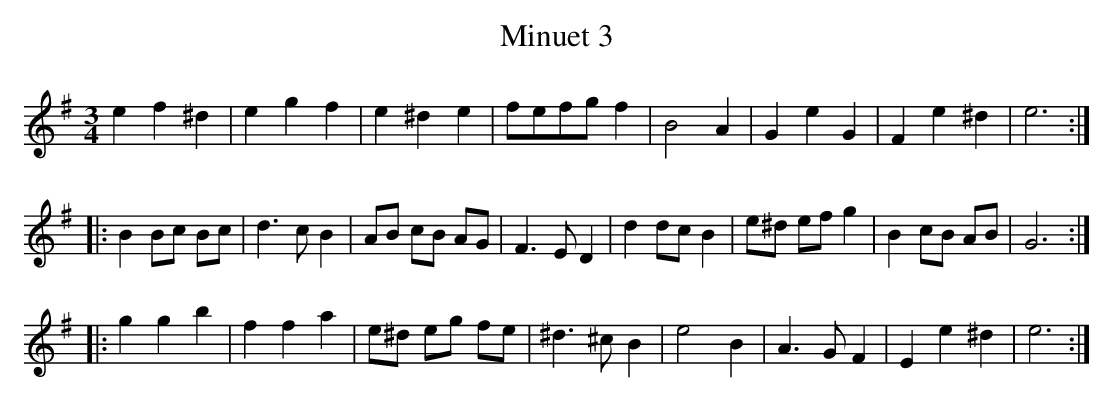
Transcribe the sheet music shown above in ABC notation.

X:1
T:Minuet 3
M:3/4
L:1/8
K:G
e2 f2 ^d2 | e2 g2 f2 | e2 ^d2 e2 | fefg f2 |\
B4 A2 | G2 e2 G2 | F2 e2 ^d2 | e6 :|
|:B2Bc Bc | d3 c B2 | AB cB AG | F3 E D2 |\
d2 dc B2 | e^d ef g2 | B2 cB AB | G6 :|
|:g2 g2 b2 | f2 f2 a2 | e^d eg fe | ^d3 ^c B2 | \
e4 B2 | A3 G F2 | E2 e2 ^d2 | e6 :|
